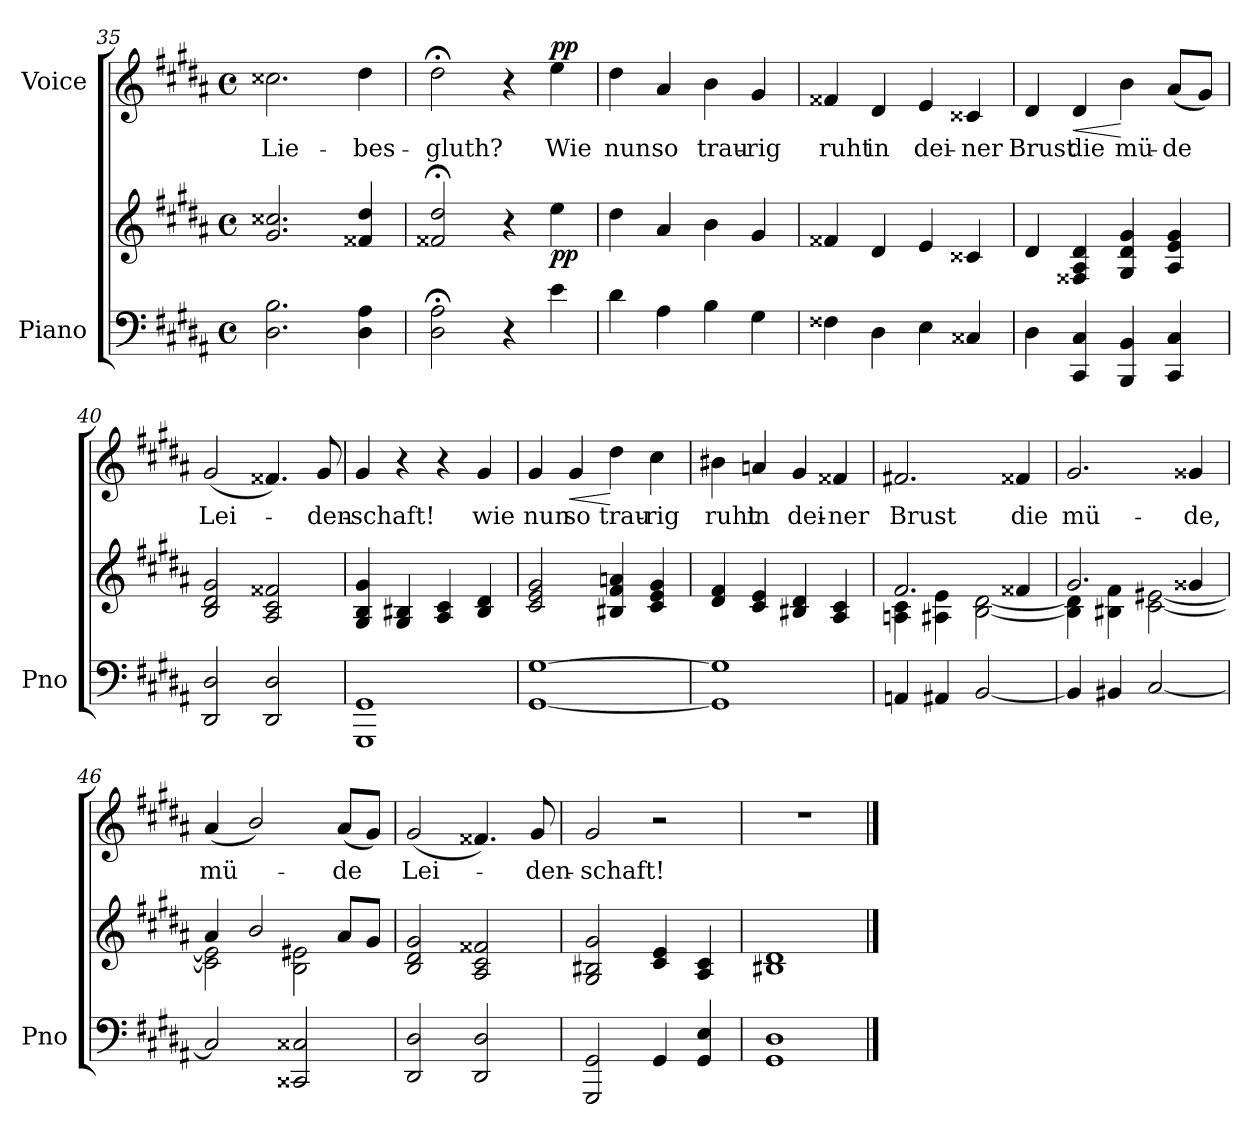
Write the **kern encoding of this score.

**kern	**kern	**dynam	**kern	**text	**dynam
*part2	*part2	*part2	*part1	*part1	*part1
*staff3	*staff2	*staff2/3	*staff1	*staff1	*staff1
*I"Piano	*	*	*I"Voice	*	*
*I'Pno	*	*	*	*	*
*clefF4	*clefG2	*	*clefG2	*	*
*k[f#c#g#d#a#]	*k[f#c#g#d#a#]	*	*k[f#c#g#d#a#]	*	*
*M4/4	*M4/4	*	*M4/4	*	*
*met(c)	*met(c)	*	*met(c)	*	*
=35	=35	=35	=35	=35	=35
2.D#\ 2.B\	2.g#/ 2.cc##X/	.	2.cc##X\	Lie-	.
4D#\ 4A#\	4f##X/ 4dd#/	.	4dd#\	-bes-	.
=36	=36	=36	=36	=36	=36
2D#\;< 2A#\;<	2f##X/;< 2dd#/;<	.	2dd#;<\	-gluth?	.
4r	4r	.	4r	.	.
!	!	!LO:DY:b	!	!	!LO:DY:b
4e\	4ee\	pp	4ee\	Wie	pp
=37	=37	=37	=37	=37	=37
4d#\	4dd#\	.	4dd#\	nun	.
4A#\	4a#/	.	4a#/	so	.
4B\	4b\	.	4b\	trau-	.
4G#\	4g#/	.	4g#/	-rig	.
=38	=38	=38	=38	=38	=38
4F##X\	4f##X/	.	4f##X/	ruht	.
4D#\	4d#/	.	4d#/	in	.
4E\	4e/	.	4e/	dei-	.
4C##X/	4c##X/	.	4c##X/	-ner	.
=39	=39	=39	=39	=39	=39
4D#\	4d#/	.	4d#/	Brust	.
!	!	!	!	!	!LO:HP:b
4CC#/ 4C#/	4F##X/ 4A#/ 4d#/	.	4d#/	die	<
4BBB/ 4BB/	4G#/ 4d#/ 4g#/	.	4b\	mü-	[
4CC#/ 4C#/	4A#/ 4e/ 4g#/	.	(8a#/L	-de	.
.	.	.	8g#/J)	.	.
=40	=40	=40	=40	=40	=40
2DD#/ 2D#/	2B/ 2d#/ 2g#/	.	(2g#/	Lei-	.
2DD#/ 2D#/	2A#/ 2c#/ 2f##X/	.	4.f##X/)	.	.
.	.	.	8g#/	-den-	.
=41	=41	=41	=41	=41	=41
1GGG# 1GG#	4G#/ 4B/ 4g#/	.	4g#/	-schaft!	.
.	4G#/ 4B#X/	.	4r	.	.
.	4A#/ 4c#/	.	4r	.	.
.	4B#/ 4d#/	.	4g#/	wie	.
=42	=42	=42	=42	=42	=42
[1GG# [1G#	2c#/ 2e/ 2g#/	.	4g#/	nun	.
!	!	!	!	!	!LO:HP:b
.	.	.	4g#/	so	<
.	4B#X/ 4f#/ 4an/	.	4dd#\	trau-	[
.	4c#/ 4e/ 4g#/	.	4cc#\	-rig	.
=43	=43	=43	=43	=43	=43
1GG#] 1G#]	4d#/ 4f#/	.	4b#X\	ruht	.
.	4c#/ 4e/	.	4an/	in	.
.	4B#X/ 4d#/	.	4g#/	dei-	.
.	4A#/ 4c#/	.	4f##X/	-ner	.
=44	=44	=44	=44	=44	=44
*	*^	*	*	*	*
4AAn/	2.f#/	4An\ 4c#\	.	2.f#X/	Brust	.
4AA#X/	.	4A#X\ 4e\	.	.	.	.
[2BB/	.	[2B\ [2d#\	.	.	.	.
.	4f##X/	.	.	4f##X/	die	.
=45	=45	=45	=45	=45	=45	=45
4BB/]	2.g#/	4B\] 4d#\]	.	2.g#/	mü-	.
4BB#X/	.	4B#X\ 4f#\	.	.	.	.
[2C#/	.	[2c#\ [2e#X\	.	.	.	.
.	4g##X/	.	.	4g##X/	-de,	.
=46	=46	=46	=46	=46	=46	=46
2C#/]	4a#/	2c#\] 2e#\]	.	(4a#/	mü-	.
.	2b/	.	.	2b/)	.	.
2CC##X/ 2C##X/	.	2B\ 2e#X\	.	.	.	.
.	8a#/L	.	.	(8a#/L	-de	.
.	8g#/J	.	.	8g#/J)	.	.
*	*v	*v	*	*	*	*
=47	=47	=47	=47	=47	=47
2DD#/ 2D#/	2B/ 2d#/ 2g#/	.	(2g#/	Lei-	.
2DD#/ 2D#/	2A#/ 2c#/ 2f##X/	.	4.f##X/)	.	.
.	.	.	8g#/	-den-	.
=48	=48	=48	=48	=48	=48
2GGG#/ 2GG#/	2G#/ 2B#X/ 2g#/	.	2g#/	-schaft!	.
4GG#/	4c#/ 4e/	.	2r	.	.
4GG#/ 4E/	4A#/ 4c#/	.	.	.	.
=49	=49	=49	=49	=49	=49
1GG# 1D#	1B#X 1d#	.	1r	.	.
==	==	==	==	==	==
*-	*-	*-	*-	*-	*-
